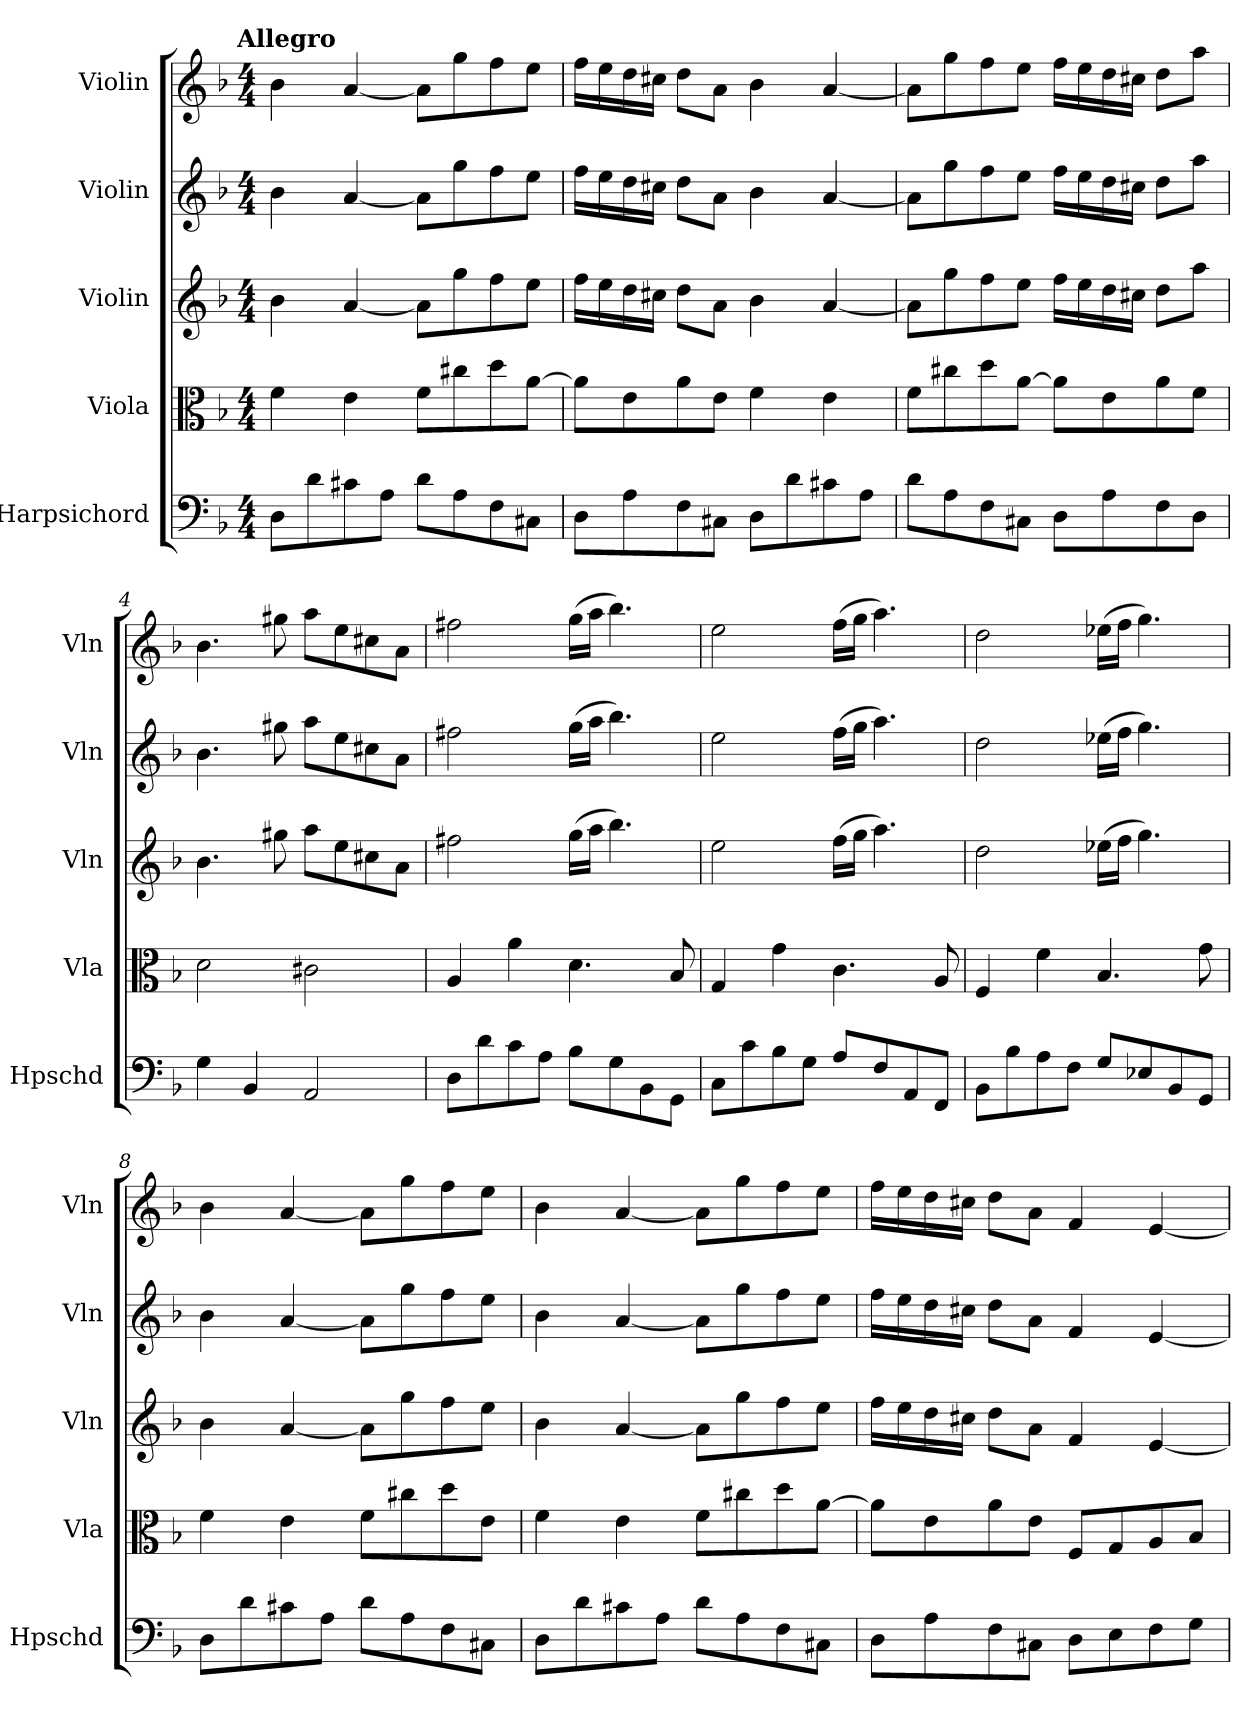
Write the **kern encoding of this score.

**kern	**kern	**kern	**kern	**kern
*part5	*part4	*part3	*part2	*part1
*staff5	*staff4	*staff3	*staff2	*staff1
*I"Harpsichord	*I"Viola	*I"Violin	*I"Violin	*I"Violin
*I'Hpschd	*I'Vla	*I'Vln	*I'Vln	*I'Vln
*clefF4	*clefC3	*clefG2	*clefG2	*clefG2
*k[b-]	*k[b-]	*k[b-]	*k[b-]	*k[b-]
*d:	*d:	*d:	*d:	*d:
!!LO:TX:omd:t=Allegro
*M4/4	*M4/4	*M4/4	*M4/4	*M4/4
*MM132	*MM132	*MM132	*MM132	*MM132
=1	=1	=1	=1	=1
8D\L	4f\	4b-\	4b-\	4b-\
8d\	.	.	.	.
8c#X\	4e\	[4a/	[4a/	[4a/
8A\J	.	.	.	.
8d\L	8f\L	8a\L]	8a\L]	8a\L]
8A\	8cc#X\	8gg\	8gg\	8gg\
8F\	8dd\	8ff\	8ff\	8ff\
8C#X\J	[8a\J	8ee\J	8ee\J	8ee\J
=2	=2	=2	=2	=2
8D\L	8a\L]	16ff\LL	16ff\LL	16ff\LL
.	.	16ee\	16ee\	16ee\
8A\	8e\	16dd\	16dd\	16dd\
.	.	16cc#X\JJ	16cc#X\JJ	16cc#X\JJ
8F\	8a\	8dd\L	8dd\L	8dd\L
8C#X\J	8e\J	8a\J	8a\J	8a\J
8D\L	4f\	4b-\	4b-\	4b-\
8d\	.	.	.	.
8c#X\	4e\	[4a/	[4a/	[4a/
8A\J	.	.	.	.
=3	=3	=3	=3	=3
8d\L	8f\L	8a\L]	8a\L]	8a\L]
8A\	8cc#X\	8gg\	8gg\	8gg\
8F\	8dd\	8ff\	8ff\	8ff\
8C#X\J	[8a\J	8ee\J	8ee\J	8ee\J
8D\L	8a\L]	16ff\LL	16ff\LL	16ff\LL
.	.	16ee\	16ee\	16ee\
8A\	8e\	16dd\	16dd\	16dd\
.	.	16cc#X\JJ	16cc#X\JJ	16cc#X\JJ
8F\	8a\	8dd\L	8dd\L	8dd\L
8D\J	8f\J	8aa\J	8aa\J	8aa\J
=4	=4	=4	=4	=4
4G\	2d\	4.b-\	4.b-\	4.b-\
4BB-/	.	.	.	.
.	.	8gg#X\	8gg#X\	8gg#X\
2AA/	2c#X\	8aa\L	8aa\L	8aa\L
.	.	8ee\	8ee\	8ee\
.	.	8cc#X\	8cc#X\	8cc#X\
.	.	8a\J	8a\J	8a\J
=5	=5	=5	=5	=5
8D\L	4A/	2ff#X\	2ff#X\	2ff#X\
8d\	.	.	.	.
8c\	4a\	.	.	.
8A\J	.	.	.	.
8B-\L	4.d\	(16gg\LL	(16gg\LL	(16gg\LL
.	.	16aa\JJ	16aa\JJ	16aa\JJ
8G\	.	4.bb-\)	4.bb-\)	4.bb-\)
8BB-\	.	.	.	.
8GG\J	8B-/	.	.	.
=6	=6	=6	=6	=6
8C\L	4G/	2ee\	2ee\	2ee\
8c\	.	.	.	.
8B-\	4g\	.	.	.
8G\J	.	.	.	.
8A/L	4.c\	(16ff\LL	(16ff\LL	(16ff\LL
.	.	16gg\JJ	16gg\JJ	16gg\JJ
8F/	.	4.aa\)	4.aa\)	4.aa\)
8AA/	.	.	.	.
8FF/J	8A/	.	.	.
=7	=7	=7	=7	=7
8BB-\L	4F/	2dd\	2dd\	2dd\
8B-\	.	.	.	.
8A\	4f\	.	.	.
8F\J	.	.	.	.
8G/L	4.B-/	(16ee-X\LL	(16ee-X\LL	(16ee-X\LL
.	.	16ff\JJ	16ff\JJ	16ff\JJ
8E-X/	.	4.gg\)	4.gg\)	4.gg\)
8BB-/	.	.	.	.
8GG/J	8g\	.	.	.
=8	=8	=8	=8	=8
8D\L	4f\	4b-\	4b-\	4b-\
8d\	.	.	.	.
8c#X\	4e\	[4a/	[4a/	[4a/
8A\J	.	.	.	.
8d\L	8f\L	8a\L]	8a\L]	8a\L]
8A\	8cc#X\	8gg\	8gg\	8gg\
8F\	8dd\	8ff\	8ff\	8ff\
8C#X\J	8e\J	8ee\J	8ee\J	8ee\J
=9	=9	=9	=9	=9
8D\L	4f\	4b-\	4b-\	4b-\
8d\	.	.	.	.
8c#X\	4e\	[4a/	[4a/	[4a/
8A\J	.	.	.	.
8d\L	8f\L	8a\L]	8a\L]	8a\L]
8A\	8cc#X\	8gg\	8gg\	8gg\
8F\	8dd\	8ff\	8ff\	8ff\
8C#X\J	[8a\J	8ee\J	8ee\J	8ee\J
=10	=10	=10	=10	=10
8D\L	8a\L]	16ff\LL	16ff\LL	16ff\LL
.	.	16ee\	16ee\	16ee\
8A\	8e\	16dd\	16dd\	16dd\
.	.	16cc#X\JJ	16cc#X\JJ	16cc#X\JJ
8F\	8a\	8dd\L	8dd\L	8dd\L
8C#X\J	8e\J	8a\J	8a\J	8a\J
8D\L	8F/L	4f/	4f/	4f/
8E\	8G/	.	.	.
8F\	8A/	[4e/	[4e/	[4e/
8G\J	8B-/J	.	.	.
=	=	=	=	=
*-	*-	*-	*-	*-
